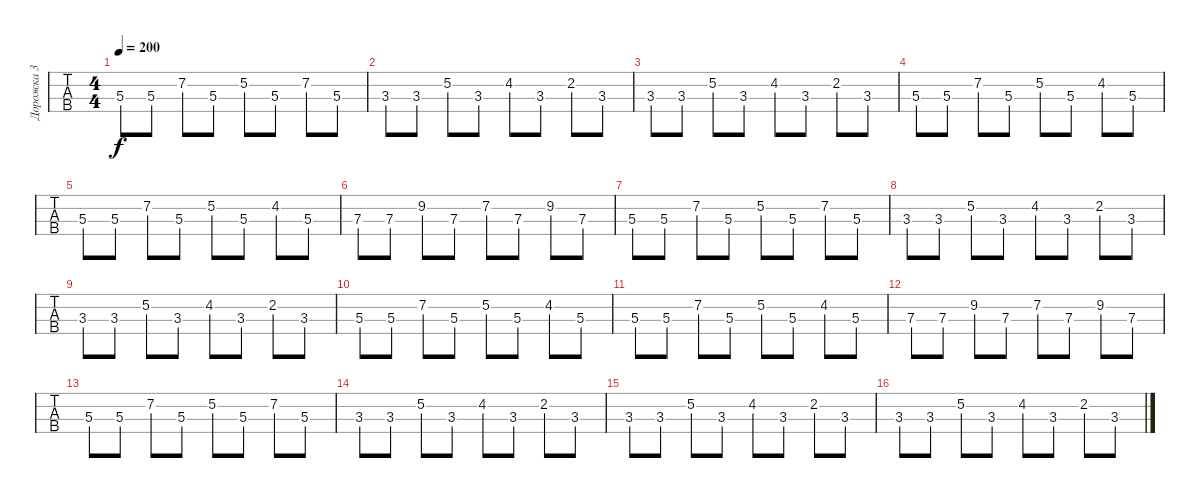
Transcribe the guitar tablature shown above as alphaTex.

\track ("Дорожка 3" "Дорожка 3") {instrument electricbassfinger}
\staff {tabs}
\tuning (G2 D2 A1 E1) {hide}
\ts (4 4)
\tempo 200
\clef f4
\ks c
5.3.8{dy f} 5.3.8 7.2.8 5.3.8 5.2.8 5.3.8 7.2.8 5.3.8 |
3.3.8 3.3.8 5.2.8 3.3.8 4.2.8 3.3.8 2.2.8 3.3.8 |
3.3.8 3.3.8 5.2.8 3.3.8 4.2.8 3.3.8 2.2.8 3.3.8 |
5.3.8 5.3.8 7.2.8 5.3.8 5.2.8 5.3.8 4.2.8 5.3.8 |
5.3.8 5.3.8 7.2.8 5.3.8 5.2.8 5.3.8 4.2.8 5.3.8 |
7.3.8 7.3.8 9.2.8 7.3.8 7.2.8 7.3.8 9.2.8 7.3.8 |
5.3.8 5.3.8 7.2.8 5.3.8 5.2.8 5.3.8 7.2.8 5.3.8 |
3.3.8 3.3.8 5.2.8 3.3.8 4.2.8 3.3.8 2.2.8 3.3.8 |
3.3.8 3.3.8 5.2.8 3.3.8 4.2.8 3.3.8 2.2.8 3.3.8 |
5.3.8 5.3.8 7.2.8 5.3.8 5.2.8 5.3.8 4.2.8 5.3.8 |
5.3.8 5.3.8 7.2.8 5.3.8 5.2.8 5.3.8 4.2.8 5.3.8 |
7.3.8 7.3.8 9.2.8 7.3.8 7.2.8 7.3.8 9.2.8 7.3.8 |
5.3.8 5.3.8 7.2.8 5.3.8 5.2.8 5.3.8 7.2.8 5.3.8 |
3.3.8 3.3.8 5.2.8 3.3.8 4.2.8 3.3.8 2.2.8 3.3.8 |
3.3.8 3.3.8 5.2.8 3.3.8 4.2.8 3.3.8 2.2.8 3.3.8 |
3.3.8 3.3.8 5.2.8 3.3.8 4.2.8 3.3.8 2.2.8 3.3.8
